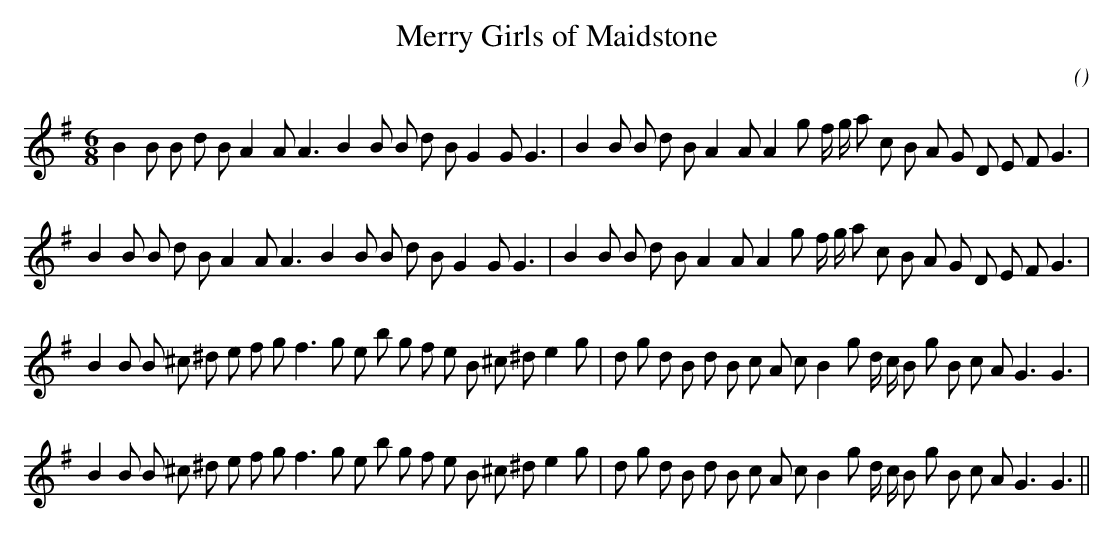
X:1
T: Merry Girls of Maidstone
C:
O:
M:6/8
K:G
K:G
M:6/8
L:1/16
B4 B2 B2 d2 B2 A4 A2 A6 B4 B2 B2 d2 B2 G4 G2 G6 |B4 B2 B2 d2 B2 A4 A2 A4 g2 f g a2 c2 B2 A2 G2 D2 E2 F2 G6 |
B4 B2 B2 d2 B2 A4 A2 A6 B4 B2 B2 d2 B2 G4 G2 G6 |B4 B2 B2 d2 B2 A4 A2 A4 g2 f g a2 c2 B2 A2 G2 D2 E2 F2 G6 |
B4 B2 B2 ^c2 ^d2 e2 f2 g2 f6 g2 e2 b2 g2 f2 e2 B2 ^c2 ^d2 e4 g2 |d2 g2 d2 B2 d2 B2 c2 A2 c2 B4 g2 d c B2 g2 B2 c2 A2 G6G6 |
B4 B2 B2 ^c2 ^d2 e2 f2 g2 f6 g2 e2 b2 g2 f2 e2 B2 ^c2 ^d2 e4 g2 |d2 g2 d2 B2 d2 B2 c2 A2 c2 B4 g2 d c B2 g2 B2 c2 A2 G6G6 ||
